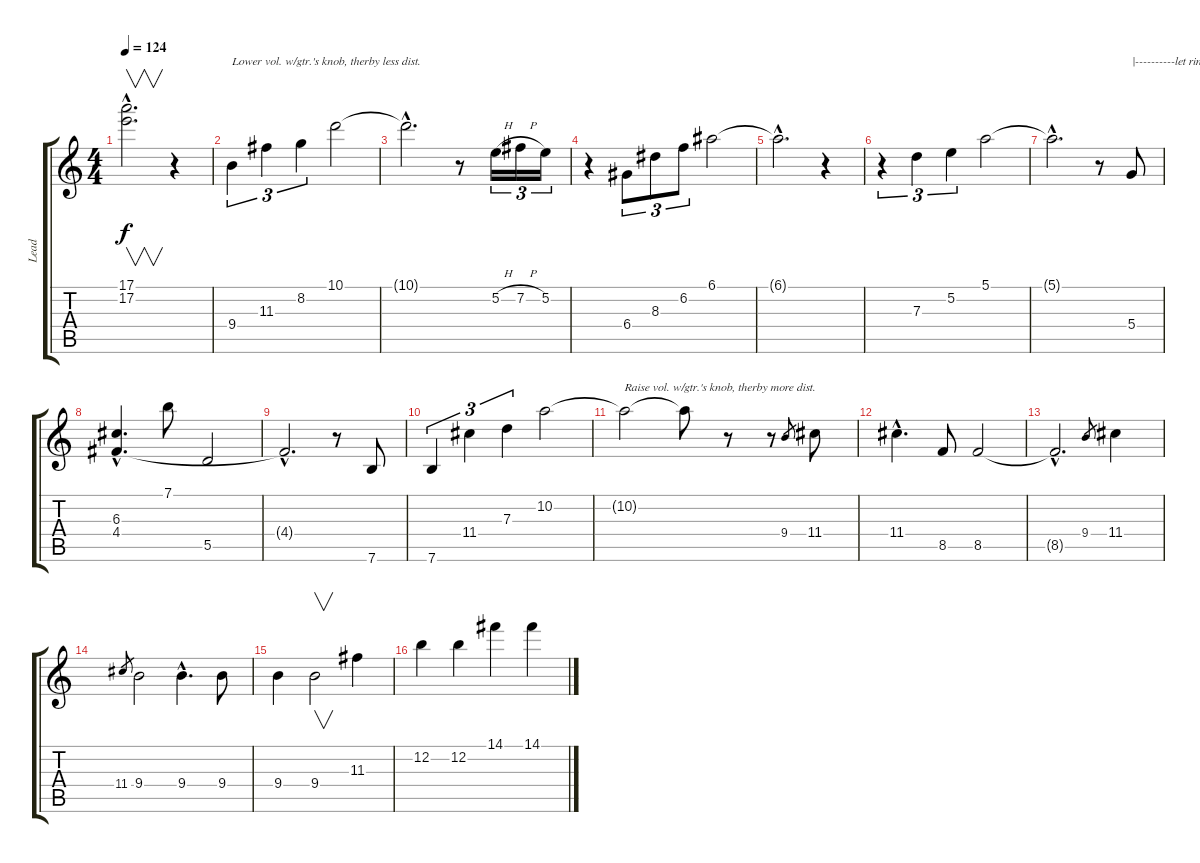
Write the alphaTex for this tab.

\track ("Lead" "Lead") {instrument distortionguitar}
\staff {score tabs}
\tuning (E4 B3 G3 D3 A2 E2) {hide}
\ts (4 4)
\tempo 124
\clef g2
\ks c
(17.1{hac} 17.2{hac}).2{v d dy f} r.4 |
9.4.4{tu (3 2) txt "Lower vol. w/gtr.'s knob, therby less dist."} 11.3.4{tu (3 2)} 8.2.4{tu (3 2)} 10.1.2 |
10.1{hac t}.2{d} r.8 5.2{h}.16{tu (3 2)} 7.2{h}.16{tu (3 2)} 5.2.16{tu (3 2)} |
r.4 6.4.8{tu (3 2)} 8.3.8{tu (3 2)} 6.2.8{tu (3 2)} 6.1.2 |
6.1{hac t}.2{d} r.4 |
r.4{tu (3 2)} 7.3.4{tu (3 2)} 5.2.4{tu (3 2)} 5.1.2 |
5.1{hac t}.2{d} r.8 5.4.8{txt "|----------let ring----------|"} |
(6.3{hac} 4.4{hac}).4{d} 7.1.8 5.5.2 |
4.4{hac t}.2{d} r.8 7.6.8 |
7.6.4{tu (3 2)} 11.4.4{tu (3 2)} 7.3.4{tu (3 2)} 10.2.2 |
10.2{t}.2{txt "Raise vol. w/gtr.'s knob, therby more dist."} 10.2{t}.8 r.8 r.8 9.4.8{gr} 11.4.8 |
11.4{hac}.4{d} 8.5.8 8.5.2 |
8.5{hac t}.2{d} 9.4.8{gr} 11.4.4 |
11.4.8{gr} 9.4.2 9.4{hac}.4{d} 9.4.8 |
9.4.4 9.4.2{v} 11.3.4 |
12.2.4 12.2.4 14.1.4 14.1.4
